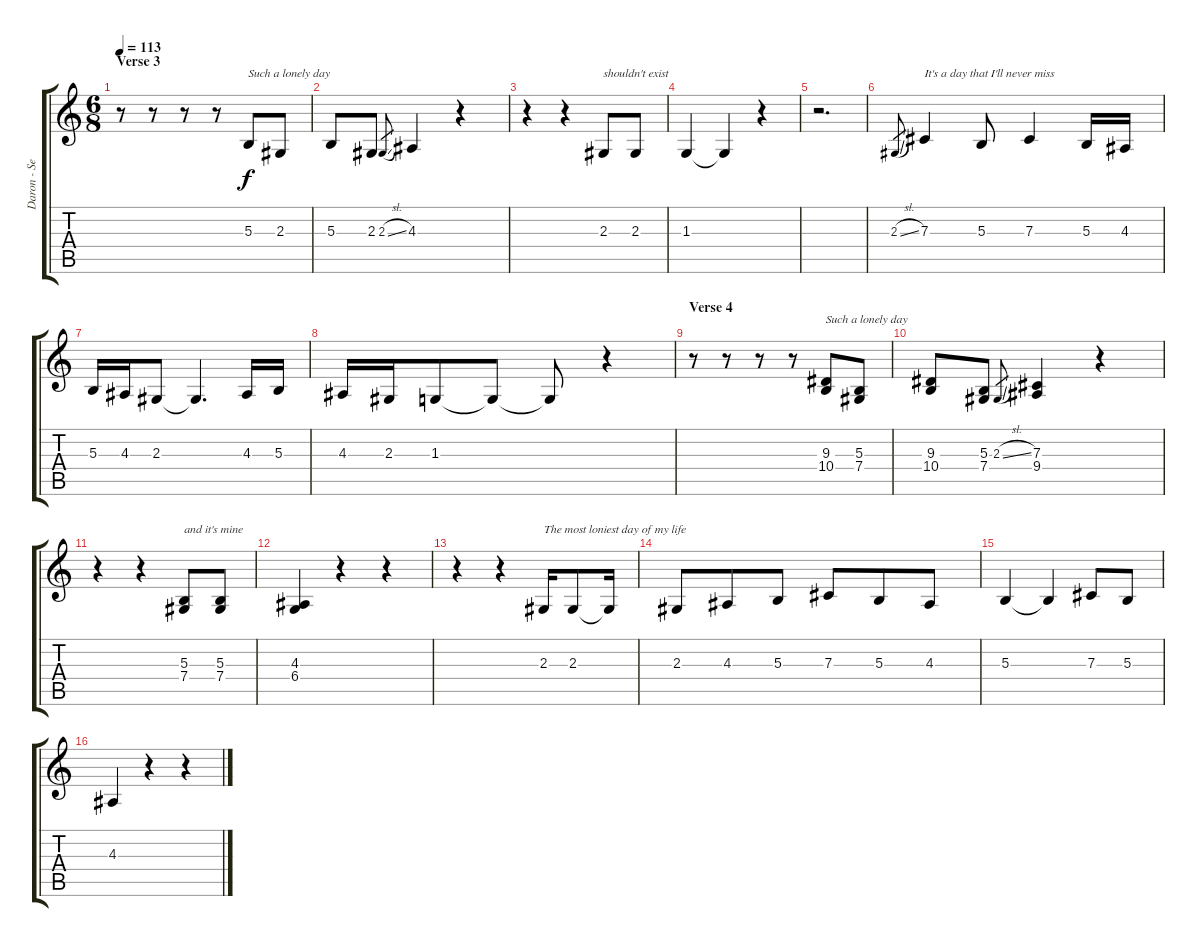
\track ("Daron - Serj" "Daron - Se") {instrument tenorsax}
\staff {score tabs}
\tuning (Eb4 Bb3 Gb3 Db3 Ab2 Db2) {hide}
\ts (6 8)
\section ("" "Verse 3")
\tempo 113
\clef g2
\ks c
r.8{dy f} r.8 r.8 r.8 5.3.8{txt "Such a lonely day"} 2.3.8 |
5.3.8 2.3.8 2.3{sl}.8{gr} 4.3.4 r.4 |
r.4 r.4 2.3.8{txt "shouldn't exist"} 2.3.8 |
1.3.4 1.3{t}.4 r.4 |
r.2{d} |
2.3{sl}.8{gr} 7.3.4{txt "It's a day that I'll never miss"} 5.3.8 7.3.4 5.3.16 4.3.16 |
5.3.16 4.3.16 2.3.8 2.3{t}.4{d} 4.3.16 5.3.16 |
4.3.16 2.3.16 1.3.8 1.3{t}.8 1.3{t}.8 r.4 |
\section ("" "Verse 4")
r.8 r.8 r.8 r.8 (9.3 10.4).8{txt "Such a lonely day"} (5.3 7.4).8 |
(9.3 10.4).8 (5.3 7.4).8 2.3{sl}.8{gr} (7.3 9.4).4 r.4 |
r.4 r.4 (5.3 7.4).8{txt "and it's mine"} (5.3 7.4).8 |
(4.3 6.4).4 r.4 r.4 |
r.4 r.4 2.3.16{txt "The most loniest day of my life"} 2.3.8 2.3{t}.16 |
2.3.8 4.3.8 5.3.8 7.3.8 5.3.8 4.3.8 |
5.3.4 5.3{t}.4 7.3.8 5.3.8 |
4.3.4 r.4 r.4
